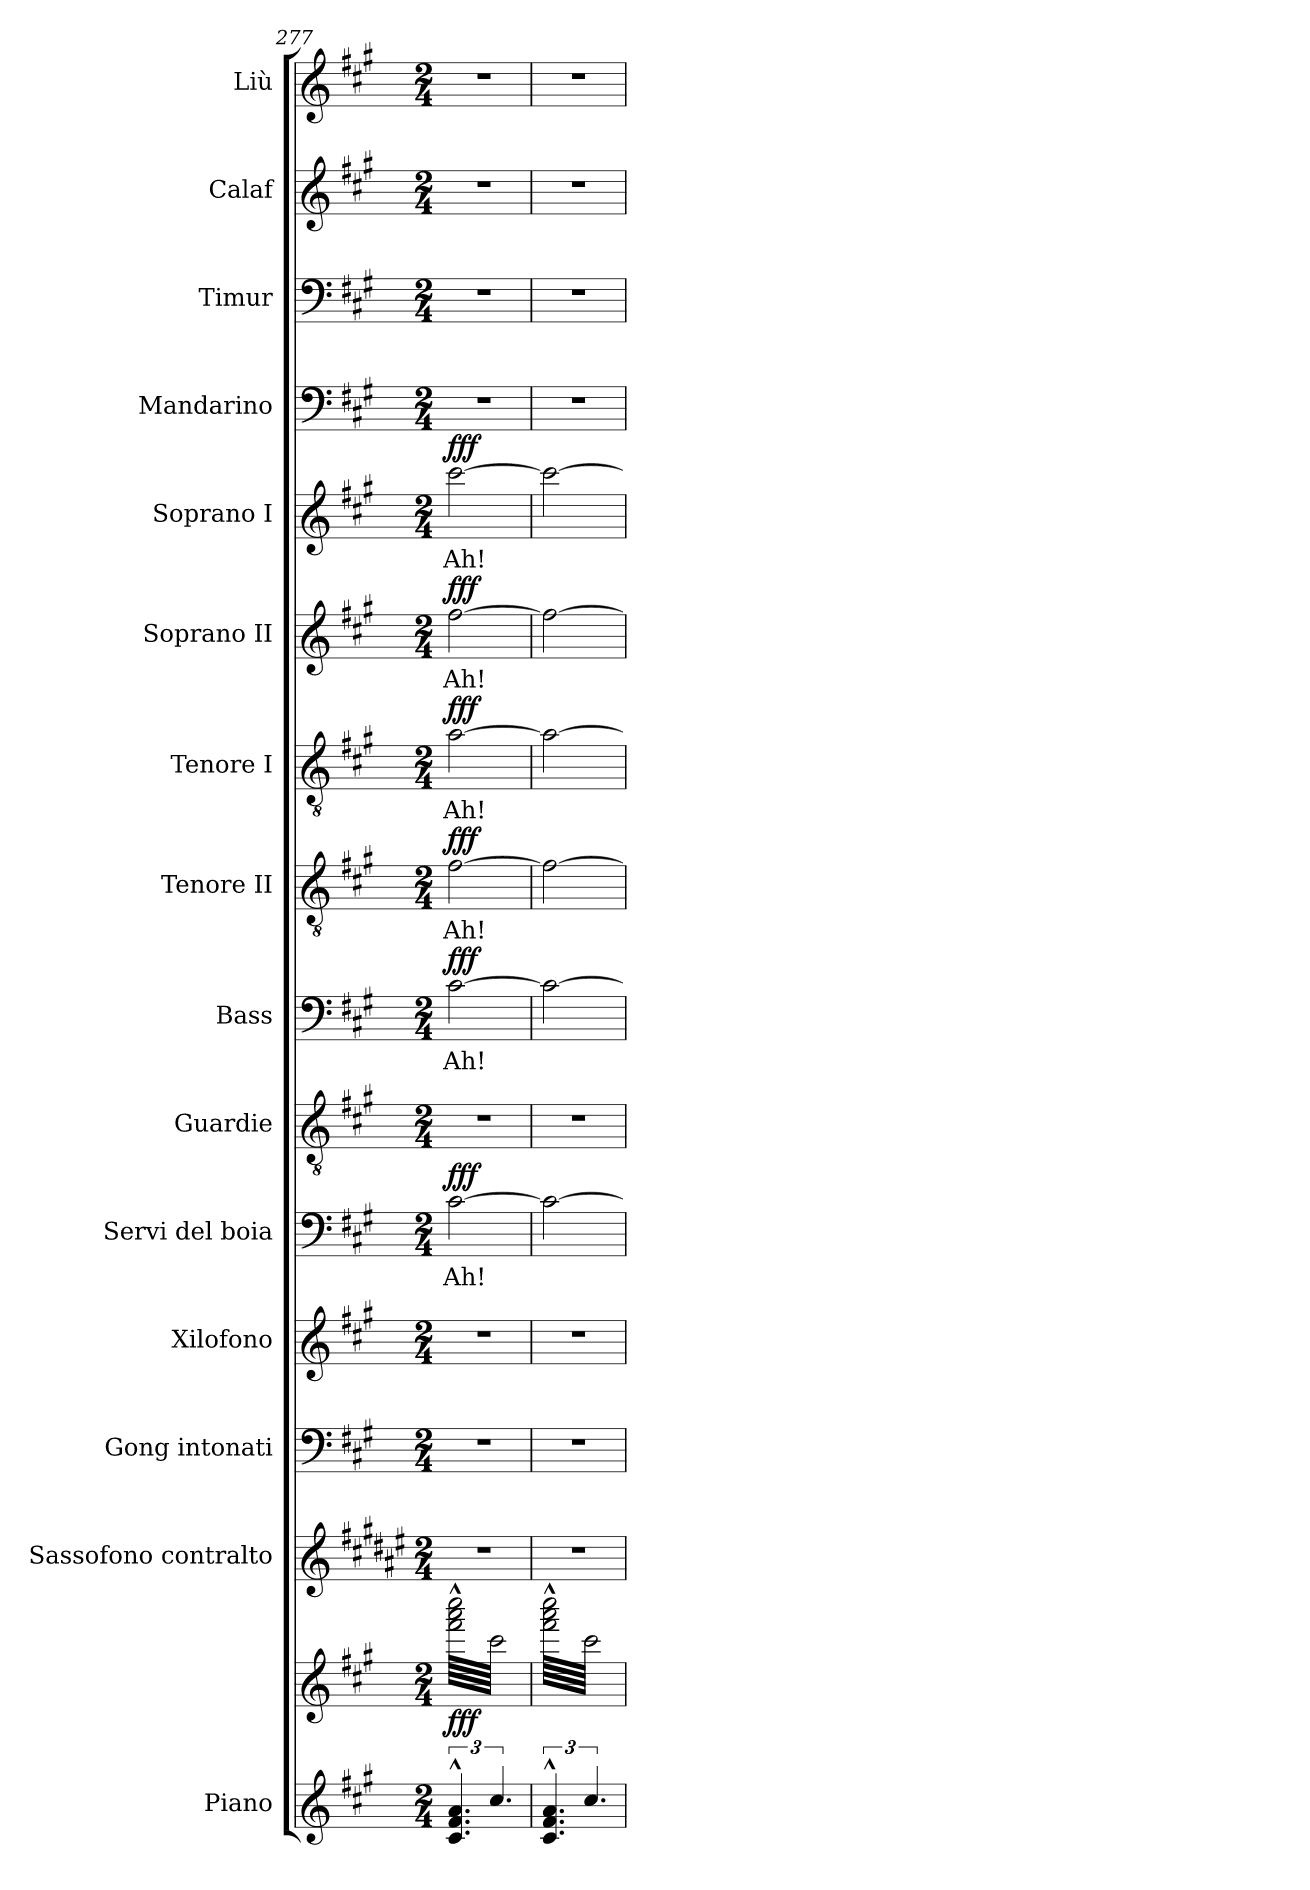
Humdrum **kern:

**kern	**kern	**dynam	**kern	**kern	**kern	**kern	**text	**dynam	**kern	**kern	**text	**dynam	**kern	**text	**dynam	**kern	**text	**dynam	**kern	**text	**dynam	**kern	**text	**dynam	**kern	**kern	**kern	**kern
*part15	*part15	*part15	*part14	*part13	*part12	*part11	*part11	*part11	*part10	*part9	*part9	*part9	*part8	*part8	*part8	*part7	*part7	*part7	*part6	*part6	*part6	*part5	*part5	*part5	*part4	*part3	*part2	*part1
*staff16	*staff15	*staff15/16	*staff14	*staff13	*staff12	*staff11	*staff11	*staff11	*staff10	*staff9	*staff9	*staff9	*staff8	*staff8	*staff8	*staff7	*staff7	*staff7	*staff6	*staff6	*staff6	*staff5	*staff5	*staff5	*staff4	*staff3	*staff2	*staff1
*I"Piano	*	*	*I"Sassofono contralto	*I"Gong intonati	*I"Xilofono	*I"Servi del boia	*	*	*I"Guardie	*I"Bass	*	*	*I"Tenore II	*	*	*I"Tenore I	*	*	*I"Soprano II	*	*	*I"Soprano I	*	*	*I"Mandarino	*I"Timur	*I"Calaf	*I"Liù
*I'Pno.	*	*	*	*I'Gong int.	*I'Xil.	*I'Ser.B.	*	*	*I'G.	*I'B.	*	*	*I'T. II	*	*	*I'T. I	*	*	*I'S. II	*	*	*I'S. I	*	*	*I'M.	*I'T.	*I'C.	*I'L.
*clefG2	*clefG2	*	*clefG2	*clefF4	*clefG2	*clefF4	*	*	*clefGv2	*clefF4	*	*	*clefGv2	*	*	*clefGv2	*	*	*clefG2	*	*	*clefG2	*	*	*clefF4	*clefF4	*clefG2	*clefG2
*	*	*	*ITrd5c9	*	*ITrd-7c-12	*	*	*	*	*	*	*	*	*	*	*	*	*	*	*	*	*	*	*	*	*	*	*
*k[f#c#g#]	*k[f#c#g#]	*	*k[f#c#g#]	*k[f#c#g#]	*k[f#c#g#]	*k[f#c#g#]	*	*	*k[f#c#g#]	*k[f#c#g#]	*	*	*k[f#c#g#]	*	*	*k[f#c#g#]	*	*	*k[f#c#g#]	*	*	*k[f#c#g#]	*	*	*k[f#c#g#]	*k[f#c#g#]	*k[f#c#g#]	*k[f#c#g#]
*M2/4	*M2/4	*	*M2/4	*M2/4	*M2/4	*M2/4	*	*	*M2/4	*M2/4	*	*	*M2/4	*	*	*M2/4	*	*	*M2/4	*	*	*M2/4	*	*	*M2/4	*M2/4	*M2/4	*M2/4
=277	=277	=277	=277	=277	=277	=277	=277	=277	=277	=277	=277	=277	=277	=277	=277	=277	=277	=277	=277	=277	=277	=277	=277	=277	=277	=277	=277	=277
!	!	!LO:DY:b	!	!	!	!	!LO:LY:b	!LO:DY:b	!	!	!LO:LY:b	!LO:DY:b	!	!LO:LY:b	!LO:DY:b	!	!LO:LY:b	!LO:DY:b	!	!LO:LY:b	!LO:DY:b	!	!LO:LY:b	!LO:DY:b	!	!	!	!
*	*tremolo	*	*	*	*	*	*	*	*	*	*	*	*	*	*	*	*	*	*	*	*	*	*	*	*	*	*	*
6.c#/^^ 6.f#/^^ 6.a/^^	64fff#\^^ 64aaa\^^ 64cccc#\^^LLLL	fff	2r	2r	2r	[2c#\	Ah!	fff	2r	[2c#\	Ah!	fff	[2f#\	Ah!	fff	[2a\	Ah!	fff	[2ff#\	Ah!	fff	[2ccc#\	Ah!	fff	2r	2r	2r	2r
.	64ccc#\	.	.	.	.	.	.	.	.	.	.	.	.	.	.	.	.	.	.	.	.	.	.	.	.	.	.	.
.	64fff#\^^ 64aaa\^^ 64cccc#\^^	.	.	.	.	.	.	.	.	.	.	.	.	.	.	.	.	.	.	.	.	.	.	.	.	.	.	.
.	64ccc#\	.	.	.	.	.	.	.	.	.	.	.	.	.	.	.	.	.	.	.	.	.	.	.	.	.	.	.
.	64fff#\^^ 64aaa\^^ 64cccc#\^^	.	.	.	.	.	.	.	.	.	.	.	.	.	.	.	.	.	.	.	.	.	.	.	.	.	.	.
.	64ccc#\	.	.	.	.	.	.	.	.	.	.	.	.	.	.	.	.	.	.	.	.	.	.	.	.	.	.	.
.	64fff#\^^ 64aaa\^^ 64cccc#\^^	.	.	.	.	.	.	.	.	.	.	.	.	.	.	.	.	.	.	.	.	.	.	.	.	.	.	.
.	64ccc#\	.	.	.	.	.	.	.	.	.	.	.	.	.	.	.	.	.	.	.	.	.	.	.	.	.	.	.
.	64fff#\^^ 64aaa\^^ 64cccc#\^^	.	.	.	.	.	.	.	.	.	.	.	.	.	.	.	.	.	.	.	.	.	.	.	.	.	.	.
.	64ccc#\	.	.	.	.	.	.	.	.	.	.	.	.	.	.	.	.	.	.	.	.	.	.	.	.	.	.	.
.	64fff#\^^ 64aaa\^^ 64cccc#\^^	.	.	.	.	.	.	.	.	.	.	.	.	.	.	.	.	.	.	.	.	.	.	.	.	.	.	.
.	64ccc#\	.	.	.	.	.	.	.	.	.	.	.	.	.	.	.	.	.	.	.	.	.	.	.	.	.	.	.
.	64fff#\^^ 64aaa\^^ 64cccc#\^^	.	.	.	.	.	.	.	.	.	.	.	.	.	.	.	.	.	.	.	.	.	.	.	.	.	.	.
.	64ccc#\	.	.	.	.	.	.	.	.	.	.	.	.	.	.	.	.	.	.	.	.	.	.	.	.	.	.	.
.	64fff#\^^ 64aaa\^^ 64cccc#\^^	.	.	.	.	.	.	.	.	.	.	.	.	.	.	.	.	.	.	.	.	.	.	.	.	.	.	.
.	64ccc#\	.	.	.	.	.	.	.	.	.	.	.	.	.	.	.	.	.	.	.	.	.	.	.	.	.	.	.
6.cc#/	64fff#\^^ 64aaa\^^ 64cccc#\^^	.	.	.	.	.	.	.	.	.	.	.	.	.	.	.	.	.	.	.	.	.	.	.	.	.	.	.
.	64ccc#\	.	.	.	.	.	.	.	.	.	.	.	.	.	.	.	.	.	.	.	.	.	.	.	.	.	.	.
.	64fff#\^^ 64aaa\^^ 64cccc#\^^	.	.	.	.	.	.	.	.	.	.	.	.	.	.	.	.	.	.	.	.	.	.	.	.	.	.	.
.	64ccc#\	.	.	.	.	.	.	.	.	.	.	.	.	.	.	.	.	.	.	.	.	.	.	.	.	.	.	.
.	64fff#\^^ 64aaa\^^ 64cccc#\^^	.	.	.	.	.	.	.	.	.	.	.	.	.	.	.	.	.	.	.	.	.	.	.	.	.	.	.
.	64ccc#\	.	.	.	.	.	.	.	.	.	.	.	.	.	.	.	.	.	.	.	.	.	.	.	.	.	.	.
.	64fff#\^^ 64aaa\^^ 64cccc#\^^	.	.	.	.	.	.	.	.	.	.	.	.	.	.	.	.	.	.	.	.	.	.	.	.	.	.	.
.	64ccc#\	.	.	.	.	.	.	.	.	.	.	.	.	.	.	.	.	.	.	.	.	.	.	.	.	.	.	.
.	64fff#\^^ 64aaa\^^ 64cccc#\^^	.	.	.	.	.	.	.	.	.	.	.	.	.	.	.	.	.	.	.	.	.	.	.	.	.	.	.
.	64ccc#\	.	.	.	.	.	.	.	.	.	.	.	.	.	.	.	.	.	.	.	.	.	.	.	.	.	.	.
.	64fff#\^^ 64aaa\^^ 64cccc#\^^	.	.	.	.	.	.	.	.	.	.	.	.	.	.	.	.	.	.	.	.	.	.	.	.	.	.	.
.	64ccc#\	.	.	.	.	.	.	.	.	.	.	.	.	.	.	.	.	.	.	.	.	.	.	.	.	.	.	.
.	64fff#\^^ 64aaa\^^ 64cccc#\^^	.	.	.	.	.	.	.	.	.	.	.	.	.	.	.	.	.	.	.	.	.	.	.	.	.	.	.
.	64ccc#\	.	.	.	.	.	.	.	.	.	.	.	.	.	.	.	.	.	.	.	.	.	.	.	.	.	.	.
.	64fff#\^^ 64aaa\^^ 64cccc#\^^	.	.	.	.	.	.	.	.	.	.	.	.	.	.	.	.	.	.	.	.	.	.	.	.	.	.	.
.	64ccc#\JJJJ	.	.	.	.	.	.	.	.	.	.	.	.	.	.	.	.	.	.	.	.	.	.	.	.	.	.	.
=278	=278	=278	=278	=278	=278	=278	=278	=278	=278	=278	=278	=278	=278	=278	=278	=278	=278	=278	=278	=278	=278	=278	=278	=278	=278	=278	=278	=278
6.c#/^^ 6.f#/^^ 6.a/^^	64fff#\^^ 64aaa\^^ 64cccc#\^^LLLL	.	2r	2r	2r	2c#\_	.	.	2r	2c#\_	.	.	2f#\_	.	.	2a\_	.	.	2ff#\_	.	.	2ccc#\_	.	.	2r	2r	2r	2r
.	64ccc#\	.	.	.	.	.	.	.	.	.	.	.	.	.	.	.	.	.	.	.	.	.	.	.	.	.	.	.
.	64fff#\^^ 64aaa\^^ 64cccc#\^^	.	.	.	.	.	.	.	.	.	.	.	.	.	.	.	.	.	.	.	.	.	.	.	.	.	.	.
.	64ccc#\	.	.	.	.	.	.	.	.	.	.	.	.	.	.	.	.	.	.	.	.	.	.	.	.	.	.	.
.	64fff#\^^ 64aaa\^^ 64cccc#\^^	.	.	.	.	.	.	.	.	.	.	.	.	.	.	.	.	.	.	.	.	.	.	.	.	.	.	.
.	64ccc#\	.	.	.	.	.	.	.	.	.	.	.	.	.	.	.	.	.	.	.	.	.	.	.	.	.	.	.
.	64fff#\^^ 64aaa\^^ 64cccc#\^^	.	.	.	.	.	.	.	.	.	.	.	.	.	.	.	.	.	.	.	.	.	.	.	.	.	.	.
.	64ccc#\	.	.	.	.	.	.	.	.	.	.	.	.	.	.	.	.	.	.	.	.	.	.	.	.	.	.	.
.	64fff#\^^ 64aaa\^^ 64cccc#\^^	.	.	.	.	.	.	.	.	.	.	.	.	.	.	.	.	.	.	.	.	.	.	.	.	.	.	.
.	64ccc#\	.	.	.	.	.	.	.	.	.	.	.	.	.	.	.	.	.	.	.	.	.	.	.	.	.	.	.
.	64fff#\^^ 64aaa\^^ 64cccc#\^^	.	.	.	.	.	.	.	.	.	.	.	.	.	.	.	.	.	.	.	.	.	.	.	.	.	.	.
.	64ccc#\	.	.	.	.	.	.	.	.	.	.	.	.	.	.	.	.	.	.	.	.	.	.	.	.	.	.	.
.	64fff#\^^ 64aaa\^^ 64cccc#\^^	.	.	.	.	.	.	.	.	.	.	.	.	.	.	.	.	.	.	.	.	.	.	.	.	.	.	.
.	64ccc#\	.	.	.	.	.	.	.	.	.	.	.	.	.	.	.	.	.	.	.	.	.	.	.	.	.	.	.
.	64fff#\^^ 64aaa\^^ 64cccc#\^^	.	.	.	.	.	.	.	.	.	.	.	.	.	.	.	.	.	.	.	.	.	.	.	.	.	.	.
.	64ccc#\	.	.	.	.	.	.	.	.	.	.	.	.	.	.	.	.	.	.	.	.	.	.	.	.	.	.	.
6.cc#/	64fff#\^^ 64aaa\^^ 64cccc#\^^	.	.	.	.	.	.	.	.	.	.	.	.	.	.	.	.	.	.	.	.	.	.	.	.	.	.	.
.	64ccc#\	.	.	.	.	.	.	.	.	.	.	.	.	.	.	.	.	.	.	.	.	.	.	.	.	.	.	.
.	64fff#\^^ 64aaa\^^ 64cccc#\^^	.	.	.	.	.	.	.	.	.	.	.	.	.	.	.	.	.	.	.	.	.	.	.	.	.	.	.
.	64ccc#\	.	.	.	.	.	.	.	.	.	.	.	.	.	.	.	.	.	.	.	.	.	.	.	.	.	.	.
.	64fff#\^^ 64aaa\^^ 64cccc#\^^	.	.	.	.	.	.	.	.	.	.	.	.	.	.	.	.	.	.	.	.	.	.	.	.	.	.	.
.	64ccc#\	.	.	.	.	.	.	.	.	.	.	.	.	.	.	.	.	.	.	.	.	.	.	.	.	.	.	.
.	64fff#\^^ 64aaa\^^ 64cccc#\^^	.	.	.	.	.	.	.	.	.	.	.	.	.	.	.	.	.	.	.	.	.	.	.	.	.	.	.
.	64ccc#\	.	.	.	.	.	.	.	.	.	.	.	.	.	.	.	.	.	.	.	.	.	.	.	.	.	.	.
.	64fff#\^^ 64aaa\^^ 64cccc#\^^	.	.	.	.	.	.	.	.	.	.	.	.	.	.	.	.	.	.	.	.	.	.	.	.	.	.	.
.	64ccc#\	.	.	.	.	.	.	.	.	.	.	.	.	.	.	.	.	.	.	.	.	.	.	.	.	.	.	.
.	64fff#\^^ 64aaa\^^ 64cccc#\^^	.	.	.	.	.	.	.	.	.	.	.	.	.	.	.	.	.	.	.	.	.	.	.	.	.	.	.
.	64ccc#\	.	.	.	.	.	.	.	.	.	.	.	.	.	.	.	.	.	.	.	.	.	.	.	.	.	.	.
.	64fff#\^^ 64aaa\^^ 64cccc#\^^	.	.	.	.	.	.	.	.	.	.	.	.	.	.	.	.	.	.	.	.	.	.	.	.	.	.	.
.	64ccc#\	.	.	.	.	.	.	.	.	.	.	.	.	.	.	.	.	.	.	.	.	.	.	.	.	.	.	.
.	64fff#\^^ 64aaa\^^ 64cccc#\^^	.	.	.	.	.	.	.	.	.	.	.	.	.	.	.	.	.	.	.	.	.	.	.	.	.	.	.
.	64ccc#\JJJJ	.	.	.	.	.	.	.	.	.	.	.	.	.	.	.	.	.	.	.	.	.	.	.	.	.	.	.
*	*Xtremolo	*	*	*	*	*	*	*	*	*	*	*	*	*	*	*	*	*	*	*	*	*	*	*	*	*	*	*
.	.	.	.	.	.	.	.	.	.	.	.	.	.	.	.	.	.	.	.	.	.	.	.	.	.	.	.	.
.	.	.	.	.	.	.	.	.	.	.	.	.	.	.	.	.	.	.	.	.	.	.	.	.	.	.	.	.
.	.	.	.	.	.	.	.	.	.	.	.	.	.	.	.	.	.	.	.	.	.	.	.	.	.	.	.	.
.	.	.	.	.	.	.	.	.	.	.	.	.	.	.	.	.	.	.	.	.	.	.	.	.	.	.	.	.
.	.	.	.	.	.	.	.	.	.	.	.	.	.	.	.	.	.	.	.	.	.	.	.	.	.	.	.	.
.	.	.	.	.	.	.	.	.	.	.	.	.	.	.	.	.	.	.	.	.	.	.	.	.	.	.	.	.
.	.	.	.	.	.	.	.	.	.	.	.	.	.	.	.	.	.	.	.	.	.	.	.	.	.	.	.	.
.	.	.	.	.	.	.	.	.	.	.	.	.	.	.	.	.	.	.	.	.	.	.	.	.	.	.	.	.
.	.	.	.	.	.	.	.	.	.	.	.	.	.	.	.	.	.	.	.	.	.	.	.	.	.	.	.	.
.	.	.	.	.	.	.	.	.	.	.	.	.	.	.	.	.	.	.	.	.	.	.	.	.	.	.	.	.
.	.	.	.	.	.	.	.	.	.	.	.	.	.	.	.	.	.	.	.	.	.	.	.	.	.	.	.	.
.	.	.	.	.	.	.	.	.	.	.	.	.	.	.	.	.	.	.	.	.	.	.	.	.	.	.	.	.
.	.	.	.	.	.	.	.	.	.	.	.	.	.	.	.	.	.	.	.	.	.	.	.	.	.	.	.	.
.	.	.	.	.	.	.	.	.	.	.	.	.	.	.	.	.	.	.	.	.	.	.	.	.	.	.	.	.
.	.	.	.	.	.	.	.	.	.	.	.	.	.	.	.	.	.	.	.	.	.	.	.	.	.	.	.	.
.	.	.	.	.	.	.	.	.	.	.	.	.	.	.	.	.	.	.	.	.	.	.	.	.	.	.	.	.
=	=	=	=	=	=	=	=	=	=	=	=	=	=	=	=	=	=	=	=	=	=	=	=	=	=	=	=	=
*-	*-	*-	*-	*-	*-	*-	*-	*-	*-	*-	*-	*-	*-	*-	*-	*-	*-	*-	*-	*-	*-	*-	*-	*-	*-	*-	*-	*-
